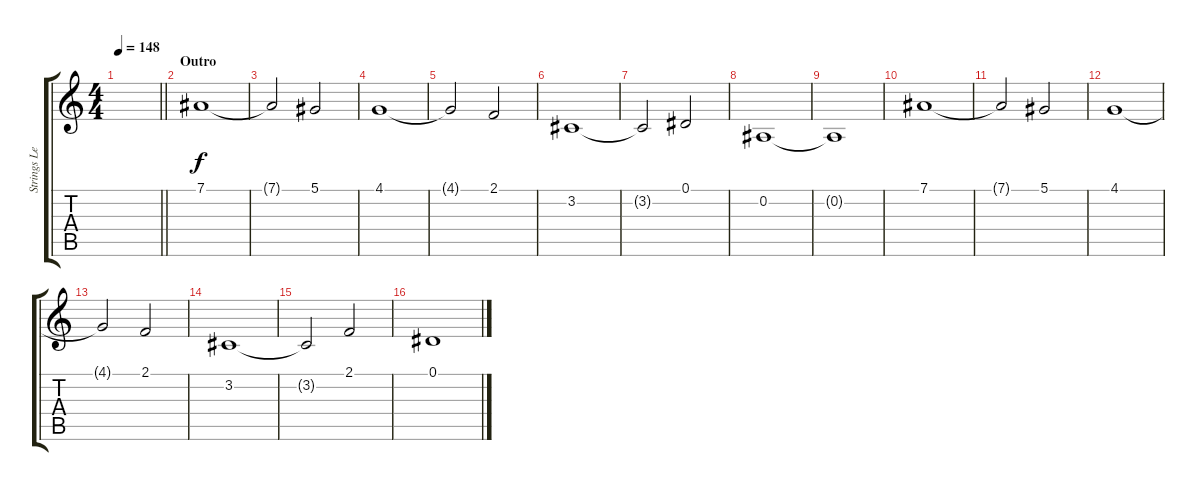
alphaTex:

\track ("Strings Lead" "Strings Le") {instrument stringensemble1}
\staff {score tabs}
\tuning (Eb4 Bb3 Gb3 Db3 Ab2 Eb2) {hide}
\ts (4 4)
\tempo 148
\clef g2
\barLineRight lightlight
\ks c
|
\section ("" "Outro")
7.1.1 |
7.1{t}.2 5.1.2 |
4.1.1 |
4.1{t}.2 2.1.2 |
3.2.1 |
3.2{t}.2 0.1.2 |
0.2.1 |
0.2{t}.1 |
7.1.1 |
7.1{t}.2 5.1.2 |
4.1.1 |
4.1{t}.2 2.1.2 |
3.2.1 |
3.2{t}.2 2.1.2 |
0.1.1
